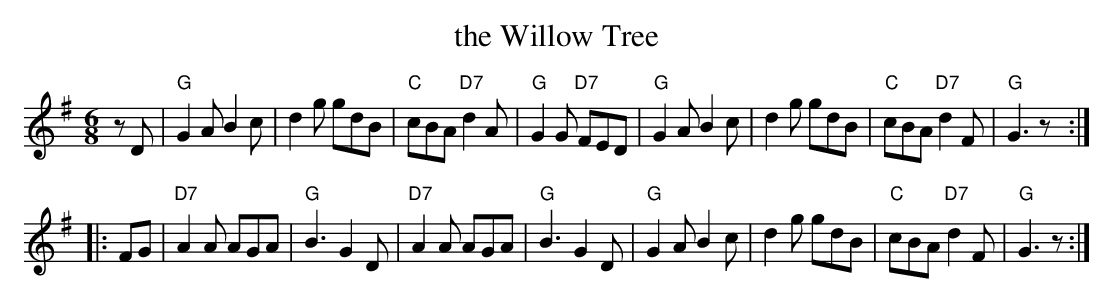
X:1
T: the Willow Tree
M: 6/8
L: 1/8
K: G
  zD \
| "G"G2A B2c |    d2g gdB | "C"cBA "D7"d2A | "G"G2G "D7"FED \
| "G"G2A B2c |    d2g gdB | "C"cBA "D7"d2F | "G"G3      z  :|
|: FG \
|"D7"A2A AGA | "G"B3  G2D |"D7"A2A     AGA | "G"B3      G2D \
| "G"G2A B2c |    d2g gdB | "C"cBA "D7"d2F | "G"G3      z  :|
